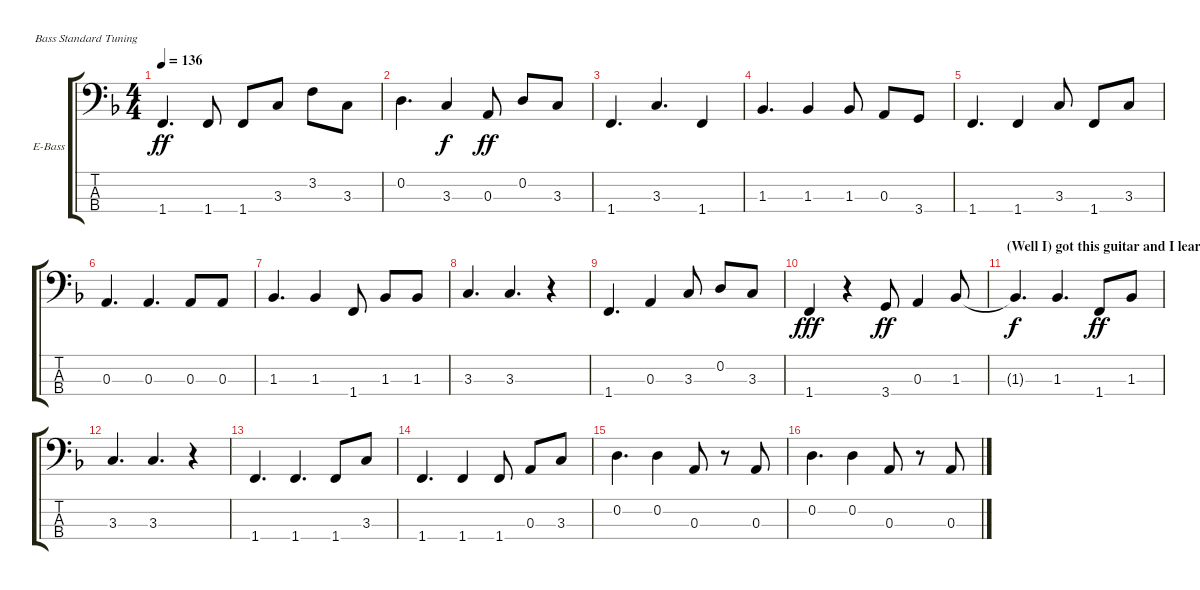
\bracketExtendMode groupsimilarinstruments
\firstSystemTrackNameOrientation horizontal
\otherSystemsTrackNameOrientation horizontal
\track ("Bass" "E-Bass") {instrument electricbassfinger}
\staff {score tabs}
\tuning (G2 D2 A1 E1)
\ts (4 4)
\tempo 136
\clef f4
\ks f
1.4.4{d dy ff} 1.4.8 1.4.8 3.3.8 3.2.8 3.3.8 |
0.2.4{d} 3.3.4{dy f} 0.3.8{dy ff} 0.2.8 3.3.8 |
1.4.4{d} 3.3.4{d} 1.4.4 |
1.3.4{d} 1.3.4 1.3.8 0.3.8 3.4.8 |
1.4.4{d} 1.4.4 3.3.8 1.4.8 3.3.8 |
0.3.4{d} 0.3.4{d} 0.3.8 0.3.8 |
1.3.4{d} 1.3.4 1.4.8 1.3.8 1.3.8 |
3.3.4{d} 3.3.4{d} r.4 |
1.4.4{d} 0.3.4 3.3.8 0.2.8 3.3.8 |
1.4.4{dy fff} r.4 3.4.8{dy ff} 0.3.4 1.3.8 |
\section ("" "(Well I) got this guitar and I learned")
1.3{t}.4{d dy f} 1.3.4{d} 1.4.8{dy ff} 1.3.8 |
3.3.4{d} 3.3.4{d} r.4 |
1.4.4{d} 1.4.4{d} 1.4.8 3.3.8 |
1.4.4{d} 1.4.4 1.4.8 0.3.8 3.3.8 |
0.2.4{d} 0.2.4 0.3.8 r.8 0.3.8 |
0.2.4{d} 0.2.4 0.3.8 r.8 0.3.8
